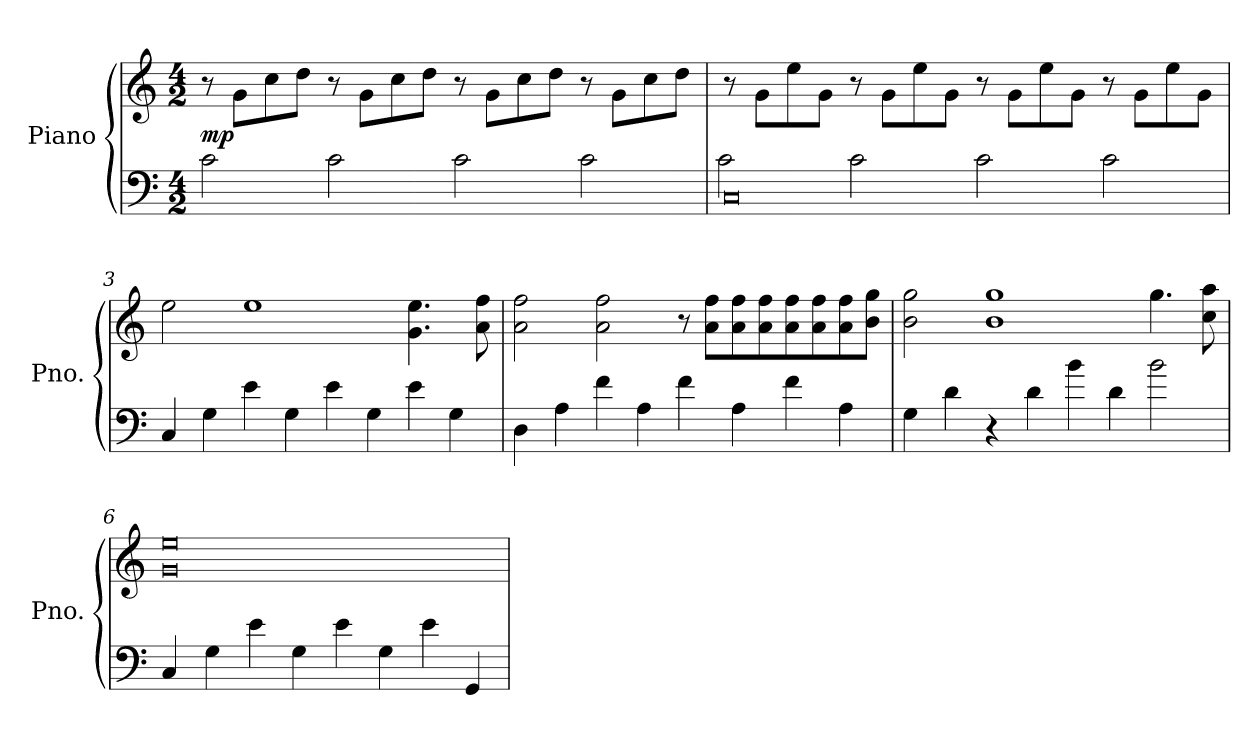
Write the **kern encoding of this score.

**kern	**kern	**dynam
*part1	*part1	*part1
*staff2	*staff1	*staff1/2
*I"Piano	*	*
*I'Pno.	*	*
*clefF4	*clefG2	*
*k[]	*k[]	*
*M4/2	*M4/2	*
=1	=1	=1
!	!	!LO:DY:b
2c\	8r	mp
.	8g\L	.
.	8cc\	.
.	8dd\J	.
2c\	8r	.
.	8g\L	.
.	8cc\	.
.	8dd\J	.
2c\	8r	.
.	8g\L	.
.	8cc\	.
.	8dd\J	.
2c\	8r	.
.	8g\L	.
.	8cc\	.
.	8dd\J	.
=2	=2	=2
*^	*	*
0C	2c\	8r	.
.	.	8g\L	.
.	.	8ee\	.
.	.	8g\J	.
.	2c\	8r	.
.	.	8g\L	.
.	.	8ee\	.
.	.	8g\J	.
.	2c\	8r	.
.	.	8g\L	.
.	.	8ee\	.
.	.	8g\J	.
.	2c\	8r	.
.	.	8g\L	.
.	.	8ee\	.
.	.	8g\J	.
*v	*v	*	*
=3	=3	=3
4C/	2ee\	.
4G\	.	.
4e\	1ee	.
4G\	.	.
4e\	.	.
4G\	.	.
4e\	4.g\ 4.ee\	.
4G\	.	.
.	8a\ 8ff\	.
!!LO:LB:g=z
=4	=4	=4
4D\	2a\ 2ff\	.
4A\	.	.
4f\	2a\ 2ff\	.
4A\	.	.
4f\	8r	.
.	8a\ 8ff\L	.
4A\	8a\ 8ff\	.
.	8a\ 8ff\	.
4f\	8a\ 8ff\	.
.	8a\ 8ff\	.
4A\	8a\ 8ff\	.
.	8b\ 8gg\J	.
=5	=5	=5
4G\	2b\ 2gg\	.
4d\	.	.
4r	1b 1gg	.
4d\	.	.
4b\	.	.
4d\	.	.
2b\	4.gg\	.
.	8cc\ 8aa\	.
=6	=6	=6
4C/	0g 0ee	.
4G\	.	.
4e\	.	.
4G\	.	.
4e\	.	.
4G\	.	.
4e\	.	.
4GG/	.	.
=	=	=
*-	*-	*-
